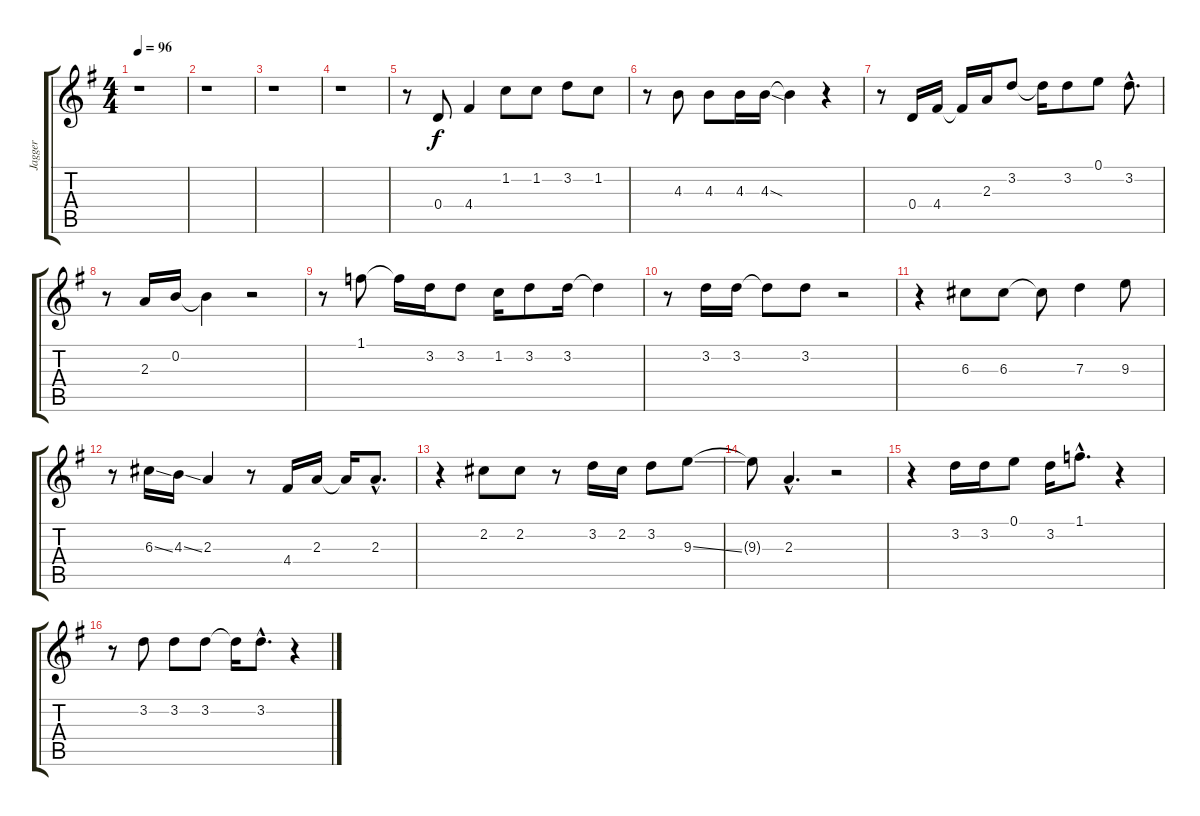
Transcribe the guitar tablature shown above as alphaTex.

\track ("Jagger" "Jagger") {instrument sopranosax}
\staff {score tabs}
\tuning (E5 B4 G4 D4 A3 E3) {hide}
\ts (4 4)
\tempo 96
\clef g2
\ks g
r.1{dy f instrument sopranosax} |
r.1 |
r.1 |
r.1 |
r.8 0.4.8 4.4.4 1.2.8 1.2.8 3.2.8 1.2.8 |
r.8 4.3.8 4.3.8 4.3.16 4.3{sod}.16 4.3{t}.4 r.4 |
r.8 0.4.16 4.4.16 4.4{t}.16 2.3.16 3.2.8 3.2{t}.16 3.2.8 0.1.8 3.2{hac}.8{d} |
r.8 2.3.16 0.2.16 0.2{t}.4 r.2 |
r.8 1.1.8 1.1{t}.16 3.2.16 3.2.8 1.2.16 3.2.8 3.2.16 3.2{t}.4 |
r.8 3.2.16 3.2.16 3.2{t}.8 3.2.8 r.2 |
r.4 6.3.8 6.3.8 6.3{t}.8 7.3.4 9.3.8 |
r.8 6.3{ss}.16 4.3{ss}.16 2.3.4 r.8 4.4.16 2.3.16 2.3{t}.16 2.3{hac}.8{d} |
r.4 2.2.8 2.2.8 r.8 3.2.16 2.2.16 3.2.8 9.3{ss}.8 |
9.3{t}.8 2.3{hac}.4{d} r.2 |
r.4 3.2.16 3.2.16 0.1.8 3.2.16 1.1{hac}.8{d} r.4 |
r.8 3.2.8 3.2.8 3.2.8 3.2{t}.16 3.2{hac}.8{d} r.4
